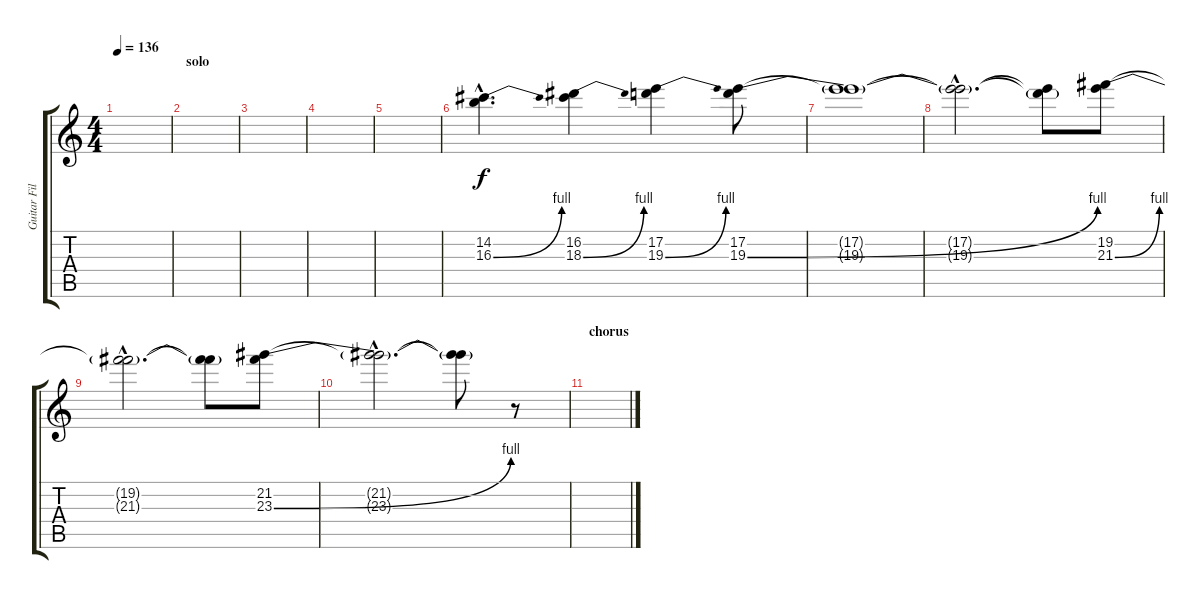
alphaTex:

\track ("Guitar Fills" "Guitar Fil") {instrument distortionguitar}
\staff {score tabs}
\tuning (E4 B3 G3 D3 A2 E2) {hide}
\ts (4 4)
\tempo 136
\clef g2
\ks c
|
\section ("" "solo")
|
|
|
|
(14.2{hac} 16.3{be (bend 0 0 60 4) hac}).4{d} (16.2 18.3{be (bend 0 0 60 4)}).4 (17.2 19.3{be (bend 0 0 60 4)}).4 (17.2 19.3{be (bend 0 0 60 4)}).8 |
(17.2{t} 19.3{t}).1 |
(17.2{hac t} 19.3{hac t}).2{d} (17.2{t} 19.3{t}).8 (19.2 21.3{be (bend 0 0 60 4)}).8 |
(19.2{hac t} 21.3{hac t}).2{d} (19.2{t} 21.3{t}).8 (21.2 23.3{be (bend 0 0 60 4)}).8 |
(21.2{hac t} 23.3{hac t}).2{d} (21.2{t} 23.3{t}).8 r.8 |
\section ("" "chorus")
